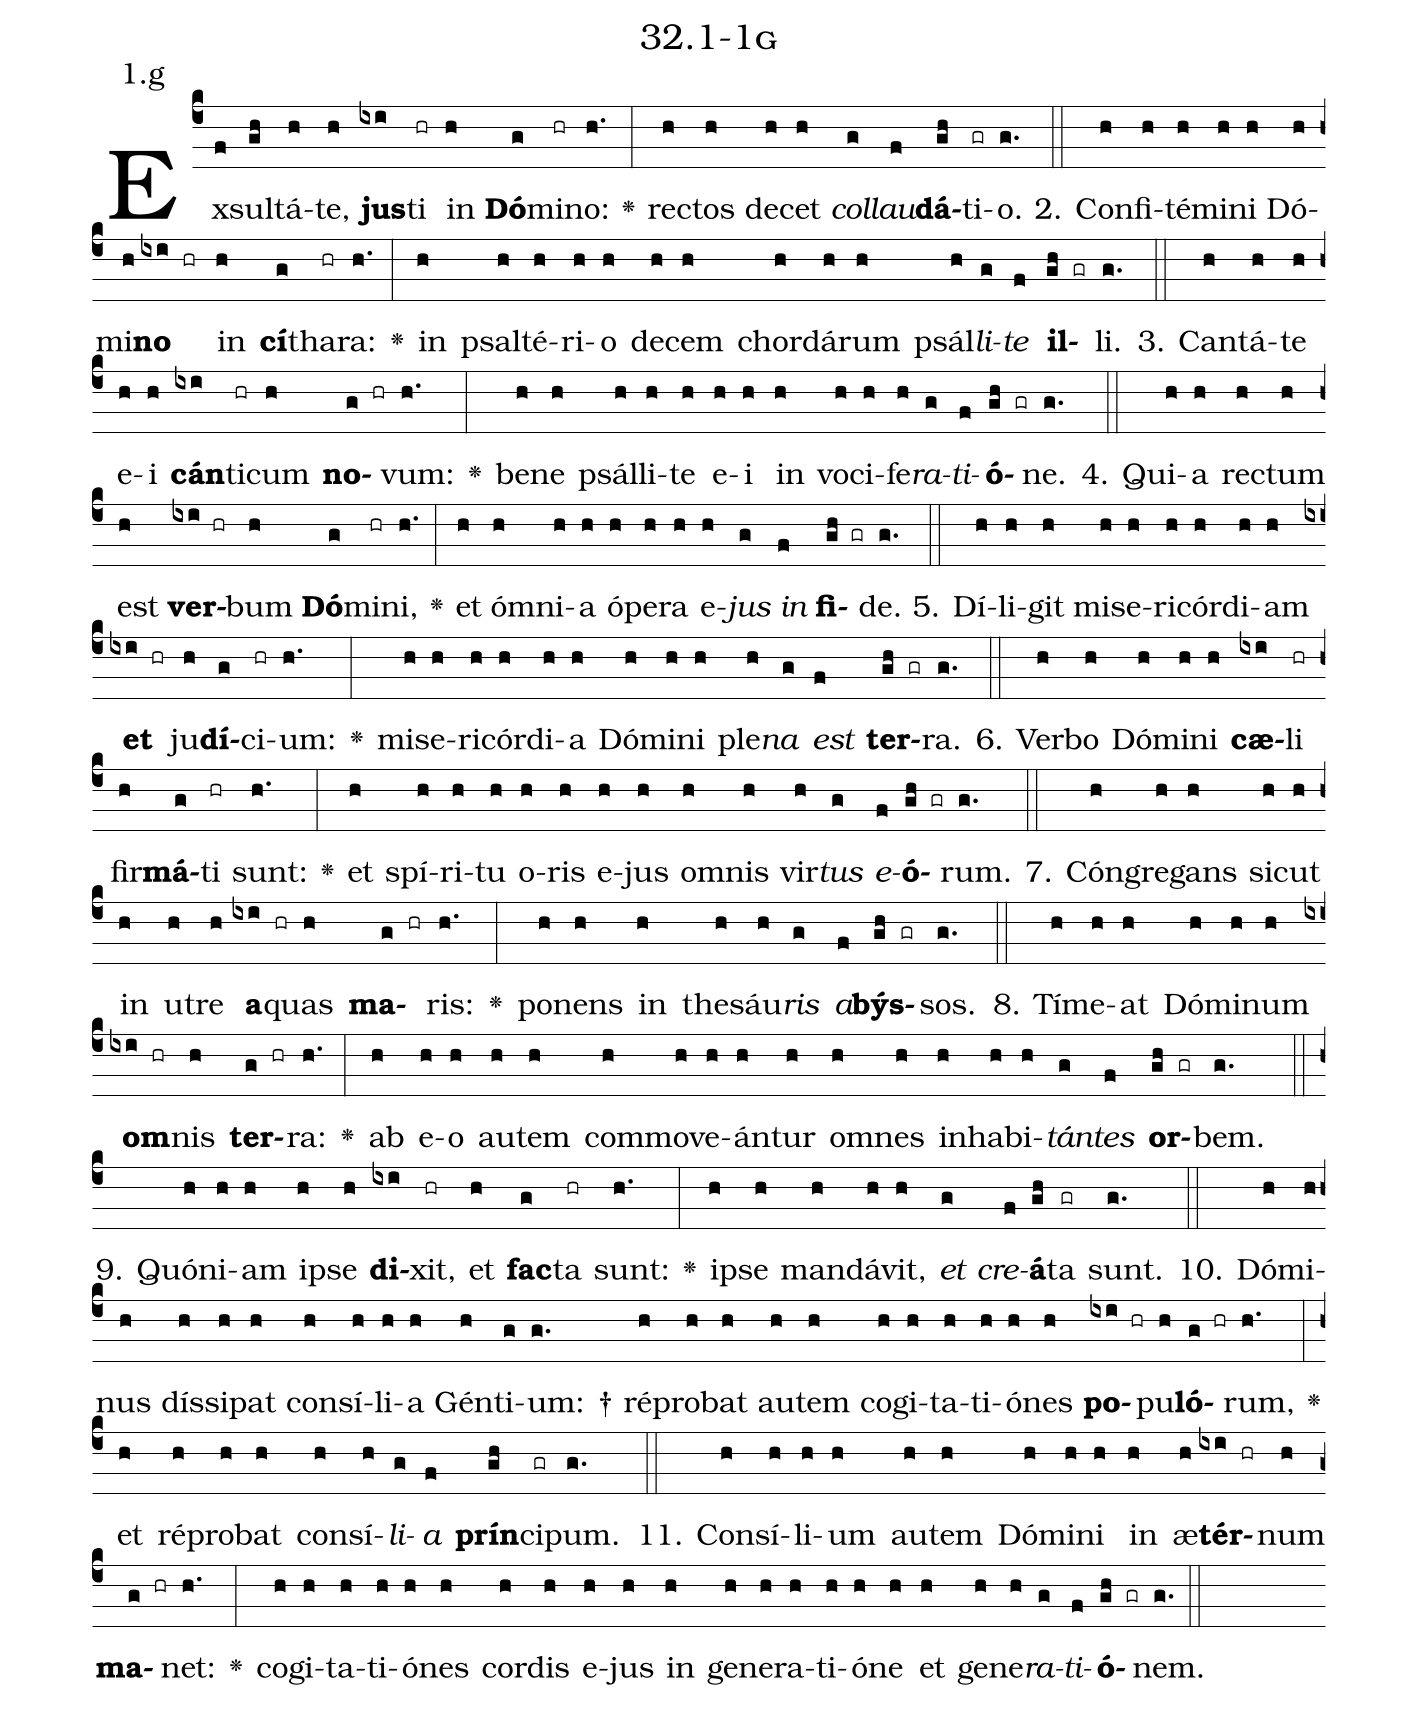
name: 32.1-1g;
annotation: 1.g;
%%
(c4)Ex(f)sul(gh)tá(h)te,(h) <b>jus</b>(ixi)ti(hr) in(h) <b>Dó</b>(g)mi(hr)no:(h.) <v>\greheightstar</v>(:) rec(h)tos(h) de(h)cet(h) <i>col</i>(g)<i>lau</i>(f)<b>dá</b>(gh)ti(gr)o.(g.) (::)
2. Con(h)fi(h)té(h)mi(h)ni(h) Dó(h)mi(h)<b>no</b>(ixi hr) in(h) <b>cí</b>(g)tha(hr)ra:(h.) <v>\greheightstar</v>(:) in(h) psal(h)té(h)ri(h)o(h) de(h)cem(h) chor(h)dá(h)rum(h) psál(h)<i>li</i>(g)<i>te</i>(f) <b>il</b>(gh gr)li.(g.) (::)
3. Can(h)tá(h)te(h) e(h)i(h) <b>cán</b>(ixi)ti(hr)cum(h) <b>no</b>(g hr)vum:(h.) <v>\greheightstar</v>(:) be(h)ne(h) psál(h)li(h)te(h) e(h)i(h) in(h) vo(h)ci(h)fe(h)<i>ra</i>(g)<i>ti</i>(f)<b>ó</b>(gh gr)ne.(g.) (::)
4. Qui(h)a(h) rec(h)tum(h) est(h) <b>ver</b>(ixi hr)bum(h) <b>Dó</b>(g)mi(hr)ni,(h.) <v>\greheightstar</v>(:) et(h) óm(h)ni(h)a(h) ó(h)pe(h)ra(h) e(h)<i>jus</i>(g) <i>in</i>(f) <b>fi</b>(gh gr)de.(g.) (::)
5. Dí(h)li(h)git(h) mi(h)se(h)ri(h)cór(h)di(h)am(h) <b>et</b>(ixi hr) ju(h)<b>dí</b>(g)ci(hr)um:(h.) <v>\greheightstar</v>(:) mi(h)se(h)ri(h)cór(h)di(h)a(h) Dó(h)mi(h)ni(h) ple(h)<i>na</i>(g) <i>est</i>(f) <b>ter</b>(gh gr)ra.(g.) (::)
6. Ver(h)bo(h) Dó(h)mi(h)ni(h) <b>cæ</b>(ixi)li(hr) fir(h)<b>má</b>(g)ti(hr) sunt:(h.) <v>\greheightstar</v>(:) et(h) spí(h)ri(h)tu(h) o(h)ris(h) e(h)jus(h) om(h)nis(h) vir(h)<i>tus</i>(g) <i>e</i>(f)<b>ó</b>(gh gr)rum.(g.) (::)
7. Cón(h)gre(h)gans(h) sic(h)ut(h) in(h) u(h)tre(h) <b>a</b>(ixi hr)quas(h) <b>ma</b>(g hr)ris:(h.) <v>\greheightstar</v>(:) po(h)nens(h) in(h) the(h)sáu(h)<i>ris</i>(g) <i>a</i>(f)<b>býs</b>(gh gr)sos.(g.) (::)
8. Tí(h)me(h)at(h) Dó(h)mi(h)num(h) <b>om</b>(ixi hr)nis(h) <b>ter</b>(g hr)ra:(h.) <v>\greheightstar</v>(:) ab(h) e(h)o(h) au(h)tem(h) com(h)mo(h)ve(h)án(h)tur(h) om(h)nes(h) in(h)ha(h)bi(h)<i>tán</i>(g)<i>tes</i>(f) <b>or</b>(gh gr)bem.(g.) (::)
9. Quón(h)i(h)am(h) ip(h)se(h) <b>di</b>(ixi)xit,(hr) et(h) <b>fac</b>(g)ta(hr) sunt:(h.) <v>\greheightstar</v>(:) ip(h)se(h) man(h)dá(h)vit,(h) <i>et</i>(g) <i>cre</i>(f)<b>á</b>(gh)ta(gr) sunt.(g.) (::)
10. Dó(h)mi(h)nus(h) dís(h)si(h)pat(h) con(h)sí(h)li(h)a(h) Gén(h)ti(g)um: †(g.) ré(h)pro(h)bat(h) au(h)tem(h) co(h)gi(h)ta(h)ti(h)ó(h)nes(h) <b>po</b>(ixi hr)pu(h)<b>ló</b>(g hr)rum,(h.) <v>\greheightstar</v>(:) et(h) ré(h)pro(h)bat(h) con(h)sí(h)<i>li</i>(g)<i>a</i>(f) <b>prín</b>(gh)ci(gr)pum.(g.) (::)
11. Con(h)sí(h)li(h)um(h) au(h)tem(h) Dó(h)mi(h)ni(h) in(h) æ(h)<b>tér</b>(ixi hr)num(h) <b>ma</b>(g hr)net:(h.) <v>\greheightstar</v>(:) co(h)gi(h)ta(h)ti(h)ó(h)nes(h) cor(h)dis(h) e(h)jus(h) in(h) ge(h)ne(h)ra(h)ti(h)ó(h)ne(h) et(h) ge(h)ne(h)<i>ra</i>(g)<i>ti</i>(f)<b>ó</b>(gh gr)nem.(g.) (::)
